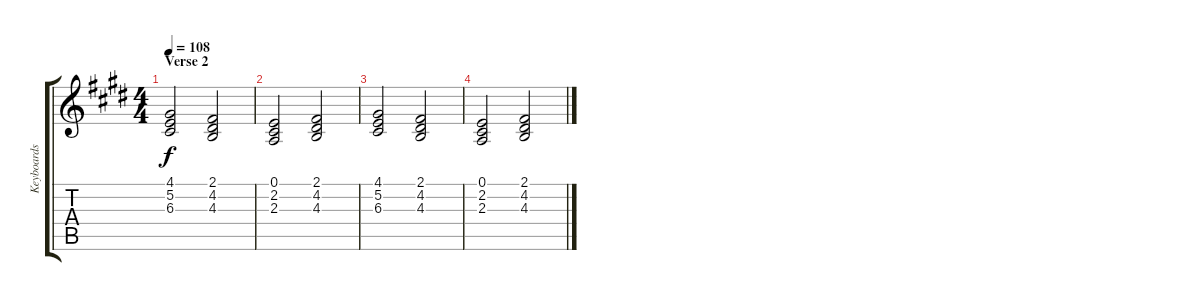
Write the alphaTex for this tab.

\track ("Keyboards" "Keyboards") {instrument pad7halo}
\staff {score tabs}
\tuning (E4 B3 G3 D3 A2 E2) {hide}
\ts (4 4)
\section ("" "Verse 2")
\tempo 108
\clef g2
\ks e
(4.1 5.2 6.3).2{dy f} (2.1 4.2 4.3).2 |
(0.1 2.2 2.3).2 (2.1 4.2 4.3).2 |
(4.1 5.2 6.3).2 (2.1 4.2 4.3).2 |
(0.1 2.2 2.3).2 (2.1 4.2 4.3).2
